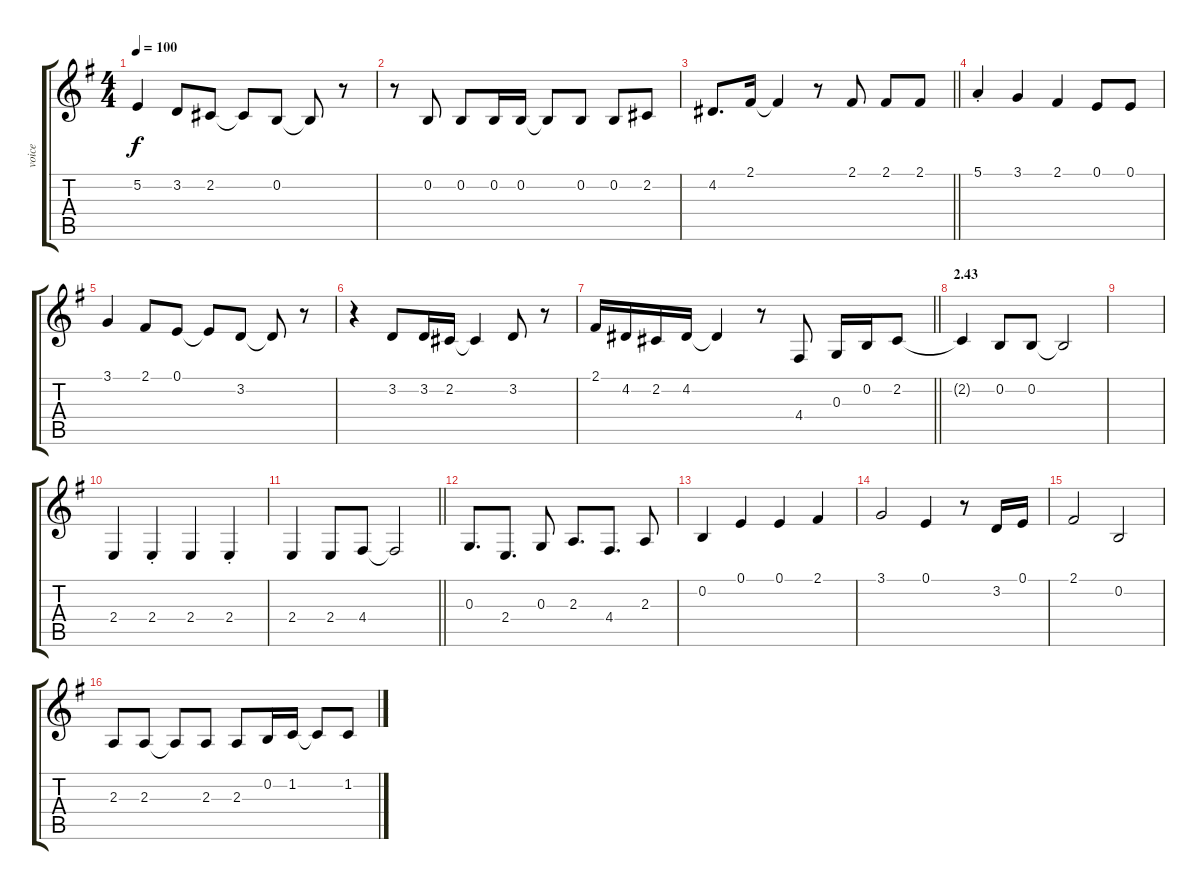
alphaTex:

\track ("voice" "voice") {instrument clarinet}
\staff {score tabs}
\tuning (E4 B3 G3 D3 A2 E2) {hide}
\ts (4 4)
\tempo 100
\clef g2
\ks g
5.2.4{dy f} 3.2.8 2.2.8 2.2{t}.8 0.2.8 0.2{t}.8 r.8 |
r.8 0.2.8 0.2.8 0.2.16 0.2.16 0.2{t}.8 0.2.8 0.2.8 2.2.8 |
\barLineRight lightlight
4.2.8{d} 2.1.16 2.1{t}.4 r.8 2.1.8 2.1.8 2.1.8 |
5.1{st}.4 3.1.4 2.1.4 0.1.8 0.1.8 |
3.1.4 2.1.8 0.1.8 0.1{t}.8 3.2.8 3.2{t}.8 r.8 |
r.4 3.2.8 3.2.16 2.2.16 2.2{t}.4 3.2.8 r.8 |
\barLineRight lightlight
2.1.16 4.2.16 2.2.16 4.2.16 4.2{t}.4 r.8 4.4.8 0.3.16 0.2.16 2.2.8 |
\section ("" "2.43")
2.2{t}.4 0.2.8 0.2.8 0.2{t}.2 |
|
2.4.4 2.4{st}.4 2.4.4 2.4{st}.4 |
\barLineRight lightlight
2.4.4 2.4.8 4.4.8 4.4{t}.2 |
0.3.8{d} 2.4.8{d} 0.3.8 2.3.8{d} 4.4.8{d} 2.3.8 |
0.2.4 0.1.4 0.1.4 2.1.4 |
3.1.2 0.1.4 r.8 3.2.16 0.1.16 |
2.1.2 0.2.2 |
2.3.8 2.3.8 2.3{t}.8 2.3.8 2.3.8 0.2.16 1.2.16 1.2{t}.8 1.2.8
